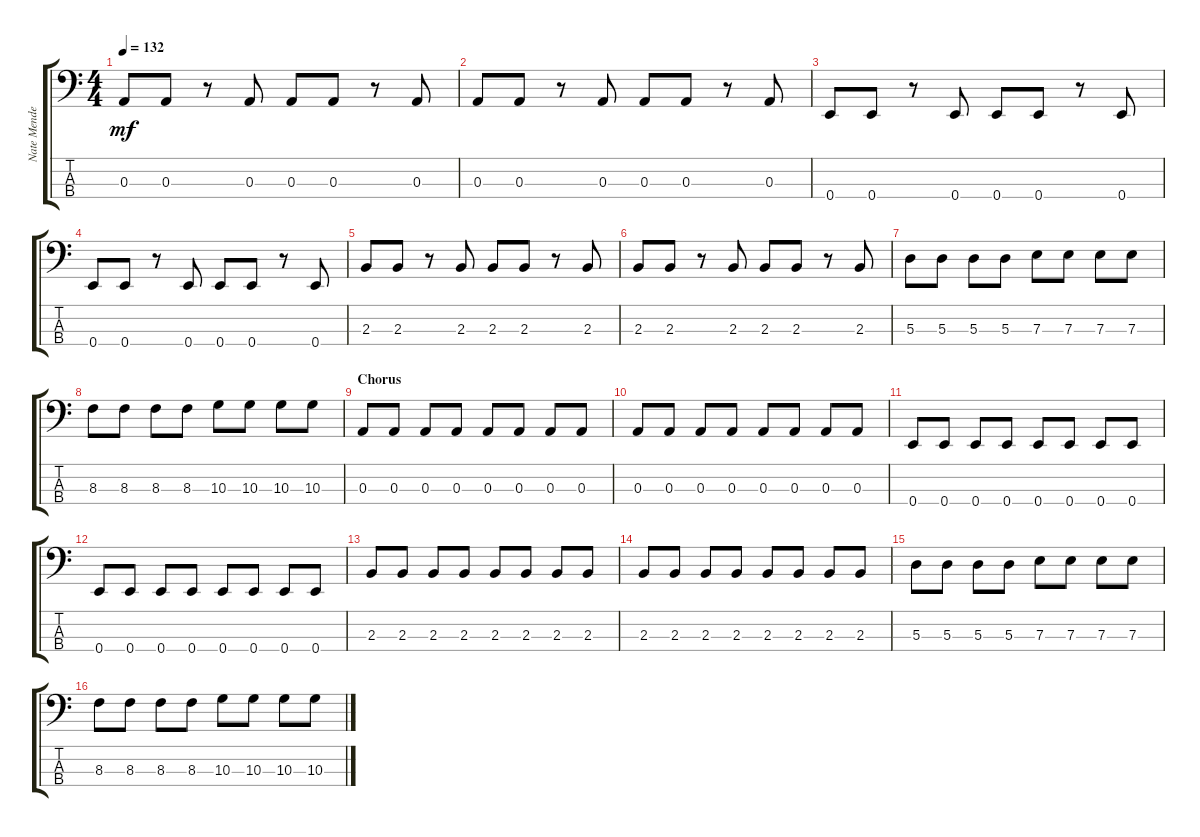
\track ("Nate Mendel (Bass)" "Nate Mende") {instrument electricbassfinger}
\staff {score tabs}
\tuning (G2 D2 A1 E1) {hide}
\ts (4 4)
\tempo 132
\clef f4
\ks c
0.3.8{dy mf} 0.3.8 r.8 0.3.8 0.3.8 0.3.8 r.8 0.3.8 |
0.3.8 0.3.8 r.8 0.3.8 0.3.8 0.3.8 r.8 0.3.8 |
0.4.8 0.4.8 r.8 0.4.8 0.4.8 0.4.8 r.8 0.4.8 |
0.4.8 0.4.8 r.8 0.4.8 0.4.8 0.4.8 r.8 0.4.8 |
2.3.8 2.3.8 r.8 2.3.8 2.3.8 2.3.8 r.8 2.3.8 |
2.3.8 2.3.8 r.8 2.3.8 2.3.8 2.3.8 r.8 2.3.8 |
5.3.8 5.3.8 5.3.8 5.3.8 7.3.8 7.3.8 7.3.8 7.3.8 |
8.3.8 8.3.8 8.3.8 8.3.8 10.3.8 10.3.8 10.3.8 10.3.8 |
\section ("" "Chorus")
0.3.8 0.3.8 0.3.8 0.3.8 0.3.8 0.3.8 0.3.8 0.3.8 |
0.3.8 0.3.8 0.3.8 0.3.8 0.3.8 0.3.8 0.3.8 0.3.8 |
0.4.8 0.4.8 0.4.8 0.4.8 0.4.8 0.4.8 0.4.8 0.4.8 |
0.4.8 0.4.8 0.4.8 0.4.8 0.4.8 0.4.8 0.4.8 0.4.8 |
2.3.8 2.3.8 2.3.8 2.3.8 2.3.8 2.3.8 2.3.8 2.3.8 |
2.3.8 2.3.8 2.3.8 2.3.8 2.3.8 2.3.8 2.3.8 2.3.8 |
5.3.8 5.3.8 5.3.8 5.3.8 7.3.8 7.3.8 7.3.8 7.3.8 |
8.3.8 8.3.8 8.3.8 8.3.8 10.3.8 10.3.8 10.3.8 10.3.8
